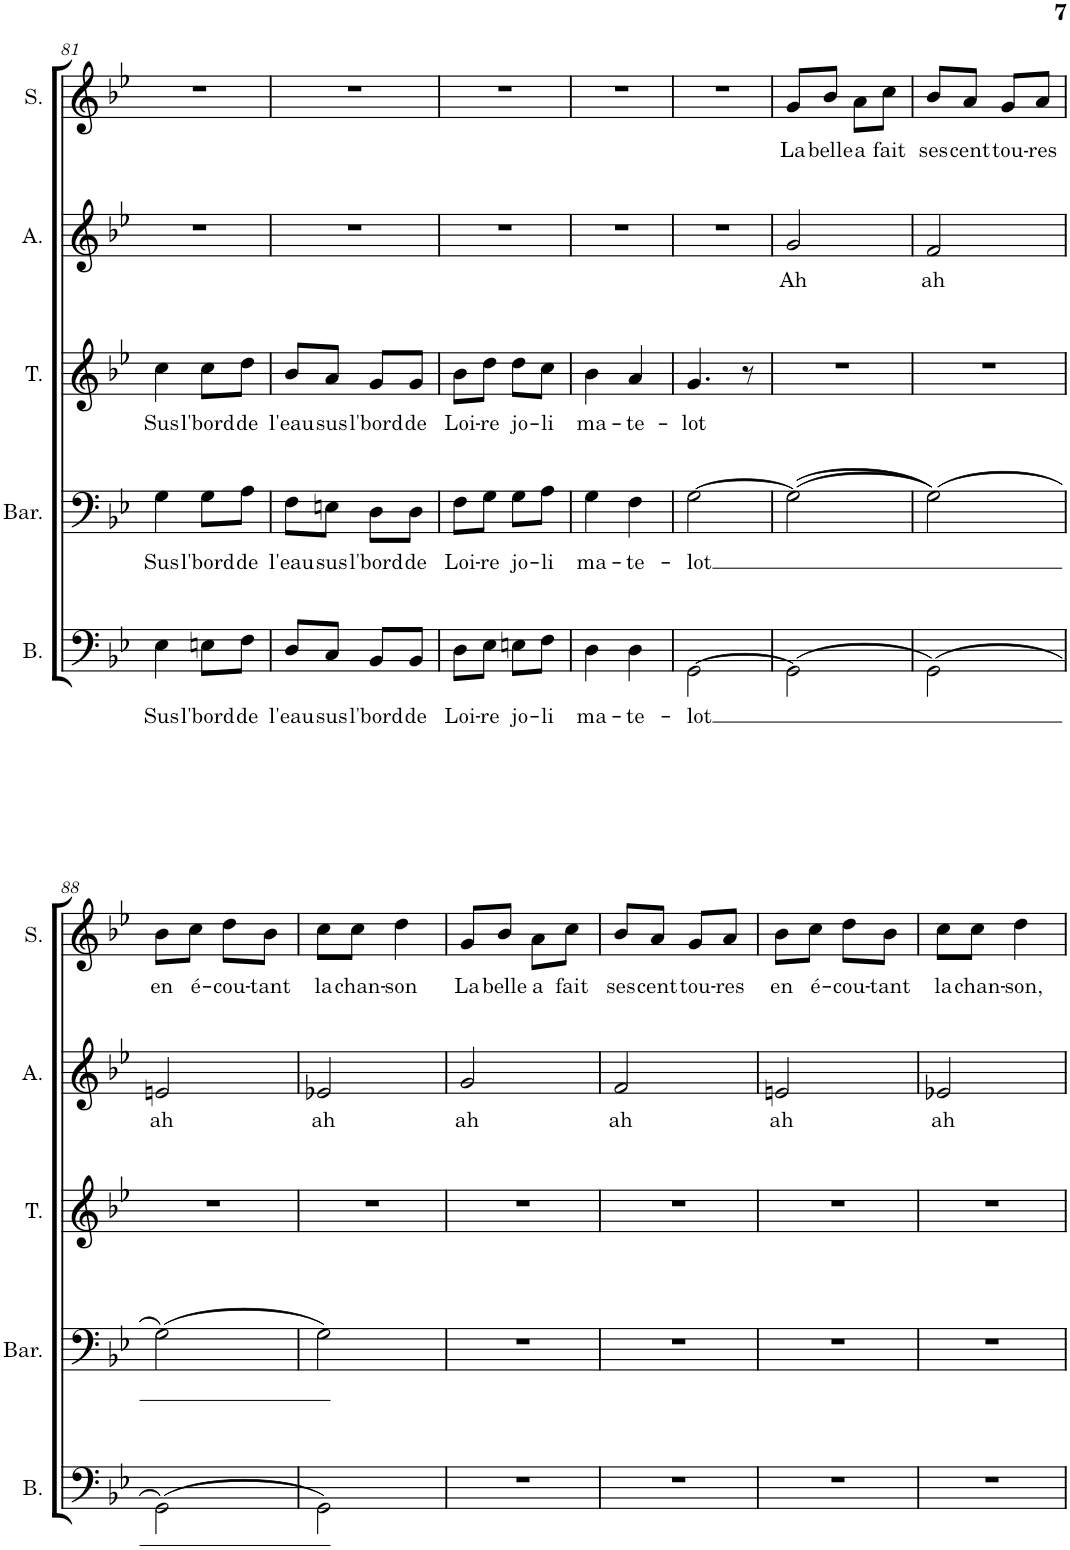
**kern	**text	**kern	**text	**kern	**text	**kern	**text	**kern	**text
*part5	*part5	*part4	*part4	*part3	*part3	*part2	*part2	*part1	*part1
*staff5	*staff5	*staff4	*staff4	*staff3	*staff3	*staff2	*staff2	*staff1	*staff1
*I"Bass	*	*I"Baryton	*	*I"Ténor	*	*I"Alto	*	*I"Soprano	*
*I'B.	*	*I'Bar.	*	*I'T.	*	*I'A.	*	*I'S.	*
!!LO:PB:g=z
*clefF4	*	*clefF4	*	*clefG2	*	*clefG2	*	*clefG2	*
*k[b-e-]	*	*k[b-e-]	*	*k[b-e-]	*	*k[b-e-]	*	*k[b-e-]	*
*M2/4	*	*M2/4	*	*M2/4	*	*M2/4	*	*M2/4	*
=81	=81	=81	=81	=81	=81	=81	=81	=81	=81
!	!LO:LY:b	!	!LO:LY:b	!	!LO:LY:b	!	!	!	!
4E-\	Sus	4G\	Sus	4cc\	Sus	2r	.	2r	.
!	!LO:LY:b	!	!LO:LY:b	!	!LO:LY:b	!	!	!	!
8En\L	l'bord	8G\L	l'bord	8cc\L	l'bord	.	.	.	.
!	!LO:LY:b	!	!LO:LY:b	!	!LO:LY:b	!	!	!	!
8F\J	de	8A\J	de	8dd\J	de	.	.	.	.
=82	=82	=82	=82	=82	=82	=82	=82	=82	=82
!	!LO:LY:b	!	!LO:LY:b	!	!LO:LY:b	!	!	!	!
8D/L	l'eau	8F\L	l'eau	8b-/L	l'eau	2r	.	2r	.
!	!LO:LY:b	!	!LO:LY:b	!	!LO:LY:b	!	!	!	!
8C/J	sus	8En\J	sus	8a/J	sus	.	.	.	.
!	!LO:LY:b	!	!LO:LY:b	!	!LO:LY:b	!	!	!	!
8BB-/L	l'bord	8D\L	l'bord	8g/L	l'bord	.	.	.	.
!	!LO:LY:b	!	!LO:LY:b	!	!LO:LY:b	!	!	!	!
8BB-/J	de	8D\J	de	8g/J	de	.	.	.	.
=83	=83	=83	=83	=83	=83	=83	=83	=83	=83
!	!LO:LY:b	!	!LO:LY:b	!	!LO:LY:b	!	!	!	!
8D\L	Loi-	8F\L	Loi-	8b-\L	Loi-	2r	.	2r	.
!	!LO:LY:b	!	!LO:LY:b	!	!LO:LY:b	!	!	!	!
8E-\J	-re	8G\J	-re	8dd\J	-re	.	.	.	.
!	!LO:LY:b	!	!LO:LY:b	!	!LO:LY:b	!	!	!	!
8En\L	jo-	8G\L	jo-	8dd\L	jo-	.	.	.	.
!	!LO:LY:b	!	!LO:LY:b	!	!LO:LY:b	!	!	!	!
8F\J	-li	8A\J	-li	8cc\J	-li	.	.	.	.
=84	=84	=84	=84	=84	=84	=84	=84	=84	=84
!	!LO:LY:b	!	!LO:LY:b	!	!LO:LY:b	!	!	!	!
4D\	ma-	4G\	ma-	4b-\	ma-	2r	.	2r	.
!	!LO:LY:b	!	!LO:LY:b	!	!LO:LY:b	!	!	!	!
4D\	-te-	4F\	-te-	4a/	-te-	.	.	.	.
=85	=85	=85	=85	=85	=85	=85	=85	=85	=85
!	!LO:LY:b	!	!LO:LY:b	!	!LO:LY:b	!	!	!	!
[>2GG\	-lot	[>2G\	-lot	4.g/	-lot	2r	.	2r	.
.	.	.	.	8r	.	.	.	.	.
=86	=86	=86	=86	=86	=86	=86	=86	=86	=86
!	!	!	!	!	!	!	!LO:LY:b	!	!LO:LY:b
(2GG\]	.	((2G\]	.	2r	.	2g/	Ah	8g/L	La
!	!	!	!	!	!	!	!	!	!LO:LY:b
.	.	.	.	.	.	.	.	8b-/J	belle
!	!	!	!	!	!	!	!	!	!LO:LY:b
.	.	.	.	.	.	.	.	8a\L	a
!	!	!	!	!	!	!	!	!	!LO:LY:b
.	.	.	.	.	.	.	.	8cc\J	fait
=87	=87	=87	=87	=87	=87	=87	=87	=87	=87
!	!	!	!	!	!	!	!LO:LY:b	!	!LO:LY:b
(2GG\)	.	(2G\))	.	2r	.	2f/	ah	8b-/L	ses
!	!	!	!	!	!	!	!	!	!LO:LY:b
.	.	.	.	.	.	.	.	8a/J	cent
!	!	!	!	!	!	!	!	!	!LO:LY:b
.	.	.	.	.	.	.	.	8g/L	tou-
!	!	!	!	!	!	!	!	!	!LO:LY:b
.	.	.	.	.	.	.	.	8a/J	-res
!!LO:LB:g=z
=88	=88	=88	=88	=88	=88	=88	=88	=88	=88
!	!	!	!	!	!	!	!LO:LY:b	!	!LO:LY:b
(2GG\)	.	(2G\)	.	2r	.	2en/	ah	8b-\L	en
!	!	!	!	!	!	!	!	!	!LO:LY:b
.	.	.	.	.	.	.	.	8cc\J	é-
!	!	!	!	!	!	!	!	!	!LO:LY:b
.	.	.	.	.	.	.	.	8dd\L	-cou-
!	!	!	!	!	!	!	!	!	!LO:LY:b
.	.	.	.	.	.	.	.	8b-\J	-tant
=89	=89	=89	=89	=89	=89	=89	=89	=89	=89
!	!	!	!	!	!	!	!LO:LY:b	!	!LO:LY:b
2GG\)	.	2G\)	.	2r	.	2e-X/	ah	8cc\L	la
!	!	!	!	!	!	!	!	!	!LO:LY:b
.	.	.	.	.	.	.	.	8cc\J	chan-
!	!	!	!	!	!	!	!	!	!LO:LY:b
.	.	.	.	.	.	.	.	4dd\	-son
=90	=90	=90	=90	=90	=90	=90	=90	=90	=90
!	!	!	!	!	!	!	!LO:LY:b	!	!LO:LY:b
2r	.	2r	.	2r	.	2g/	ah	8g/L	La
!	!	!	!	!	!	!	!	!	!LO:LY:b
.	.	.	.	.	.	.	.	8b-/J	belle
!	!	!	!	!	!	!	!	!	!LO:LY:b
.	.	.	.	.	.	.	.	8a\L	a
!	!	!	!	!	!	!	!	!	!LO:LY:b
.	.	.	.	.	.	.	.	8cc\J	fait
=91	=91	=91	=91	=91	=91	=91	=91	=91	=91
!	!	!	!	!	!	!	!LO:LY:b	!	!LO:LY:b
2r	.	2r	.	2r	.	2f/	ah	8b-/L	ses
!	!	!	!	!	!	!	!	!	!LO:LY:b
.	.	.	.	.	.	.	.	8a/J	cent
!	!	!	!	!	!	!	!	!	!LO:LY:b
.	.	.	.	.	.	.	.	8g/L	tou-
!	!	!	!	!	!	!	!	!	!LO:LY:b
.	.	.	.	.	.	.	.	8a/J	-res
=92	=92	=92	=92	=92	=92	=92	=92	=92	=92
!	!	!	!	!	!	!	!LO:LY:b	!	!LO:LY:b
2r	.	2r	.	2r	.	2en/	ah	8b-\L	en
!	!	!	!	!	!	!	!	!	!LO:LY:b
.	.	.	.	.	.	.	.	8cc\J	é-
!	!	!	!	!	!	!	!	!	!LO:LY:b
.	.	.	.	.	.	.	.	8dd\L	-cou-
!	!	!	!	!	!	!	!	!	!LO:LY:b
.	.	.	.	.	.	.	.	8b-\J	-tant
=93	=93	=93	=93	=93	=93	=93	=93	=93	=93
!	!	!	!	!	!	!	!LO:LY:b	!	!LO:LY:b
2r	.	2r	.	2r	.	2e-X/	ah	8cc\L	la
!	!	!	!	!	!	!	!	!	!LO:LY:b
.	.	.	.	.	.	.	.	8cc\J	chan-
!	!	!	!	!	!	!	!	!	!LO:LY:b
.	.	.	.	.	.	.	.	4dd\	-son,
=	=	=	=	=	=	=	=	=	=
*-	*-	*-	*-	*-	*-	*-	*-	*-	*-
